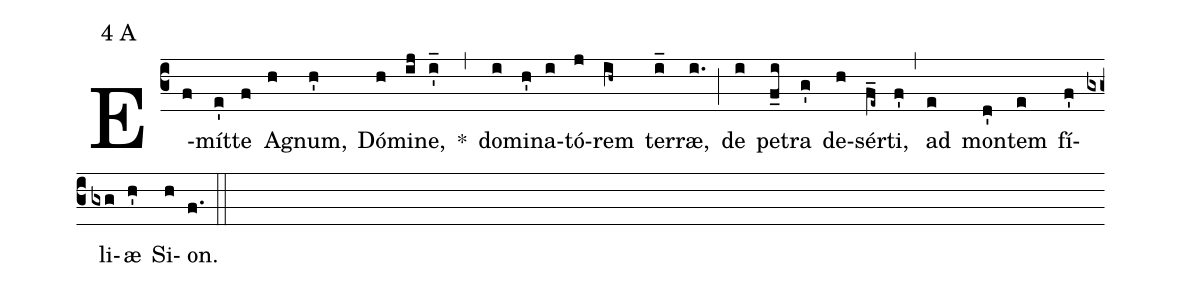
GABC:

mode:4 A;
%%
(c3) E(f)mít(e')te(f) A(h)gnum,(h') Dó(h)mi(ij)ne,(i'_) *(,) do(i)mi(h')na(i)tó(j)rem(ih~) ter(i_)ræ,(i.) (;) de(i) pe(f_i)tra(g') de(h)sér(f_e~)ti,(f') (,) ad(e) mon(d')tem(e) fí(f')li(gxg)æ(h') Si(h)on.(f.) (::)
